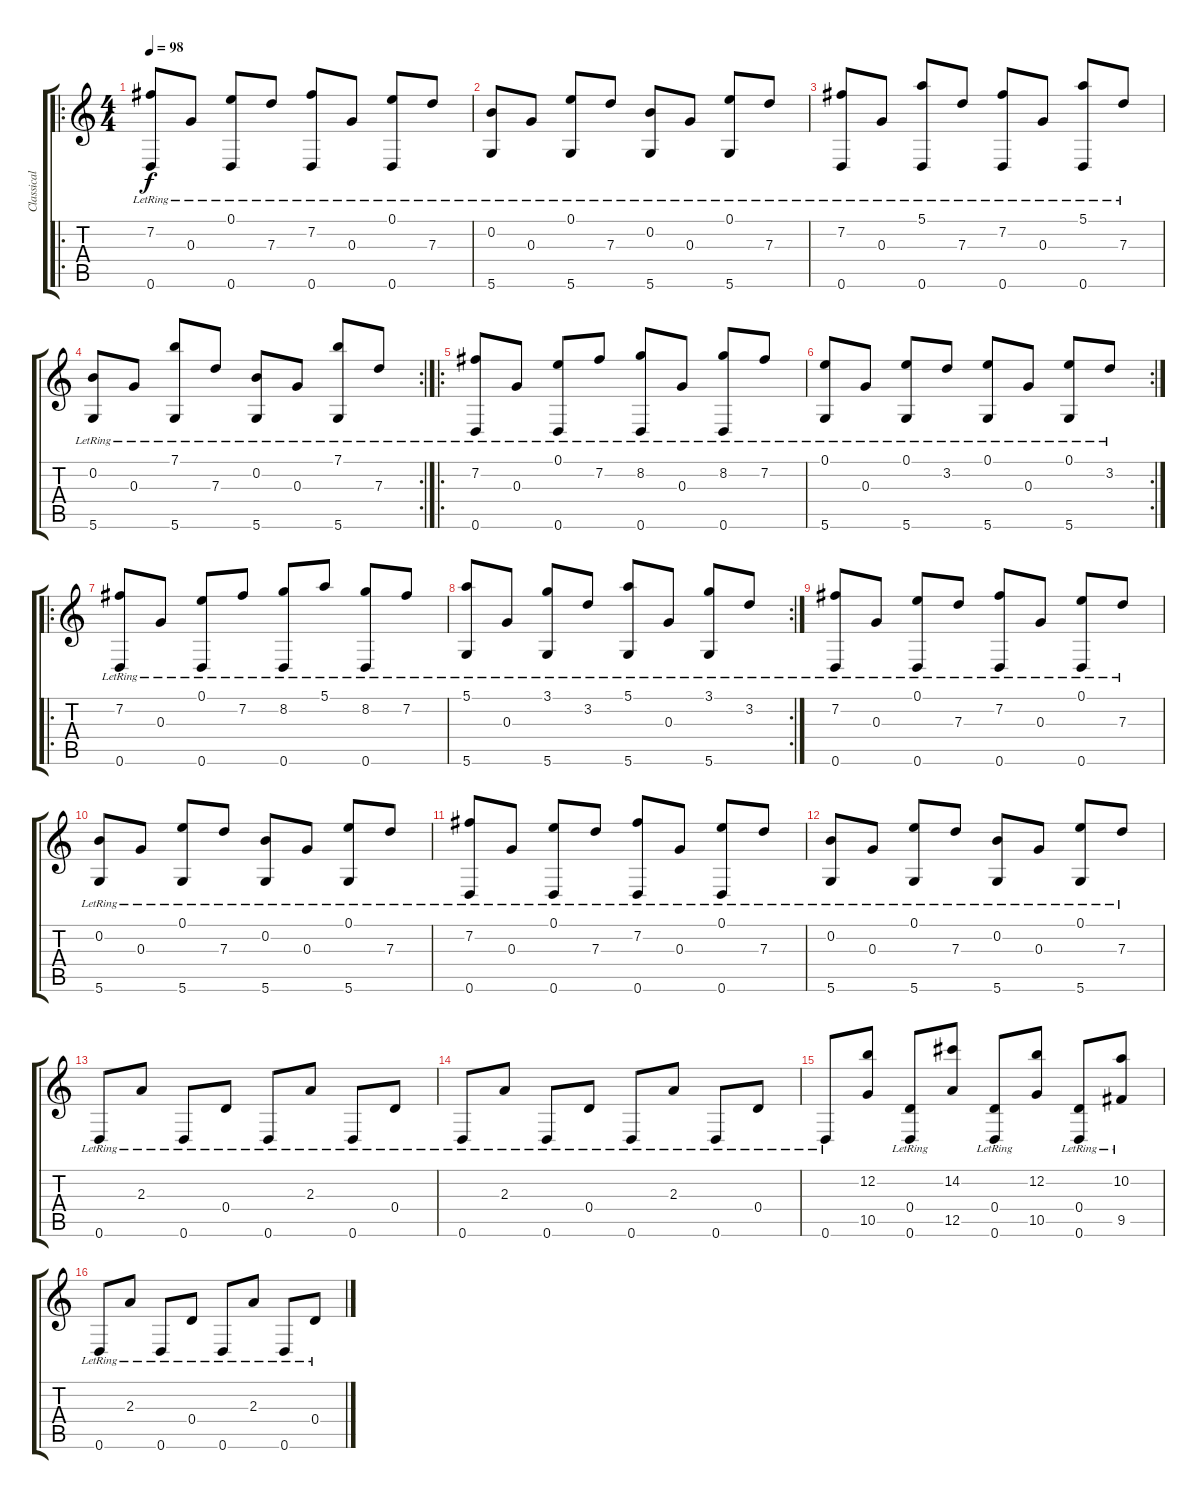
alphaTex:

\track ("Classical" "Classical") {instrument acousticguitarnylon}
\staff {score tabs}
\tuning (E4 B3 G3 D3 A2 D2) {hide}
\ro
\ts (4 4)
\tempo 98
\clef g2
\ks c
(7.2{lr} 0.6{lr}).8{dy f instrument acousticguitarnylon} 0.3{lr}.8 (0.1{lr} 0.6{lr}).8 7.3{lr}.8 (7.2{lr} 0.6{lr}).8 0.3{lr}.8 (0.1{lr} 0.6{lr}).8 7.3{lr}.8 |
(0.2{lr} 5.6{lr}).8 0.3{lr}.8 (0.1{lr} 5.6{lr}).8 7.3{lr}.8 (0.2{lr} 5.6{lr}).8 0.3{lr}.8 (0.1{lr} 5.6{lr}).8 7.3{lr}.8 |
(7.2{lr} 0.6{lr}).8 0.3{lr}.8 (5.1{lr} 0.6{lr}).8 7.3{lr}.8 (7.2{lr} 0.6{lr}).8 0.3{lr}.8 (5.1{lr} 0.6{lr}).8 7.3{lr}.8 |
\rc 2
(0.2{lr} 5.6{lr}).8 0.3{lr}.8 (7.1{lr} 5.6{lr}).8 7.3{lr}.8 (0.2{lr} 5.6{lr}).8 0.3{lr}.8 (7.1{lr} 5.6{lr}).8 7.3{lr}.8 |
\ro
(7.2{lr} 0.6{lr}).8 0.3{lr}.8 (0.1{lr} 0.6{lr}).8 7.2{lr}.8 (8.2{lr} 0.6{lr}).8 0.3{lr}.8 (8.2{lr} 0.6{lr}).8 7.2{lr}.8 |
\rc 2
(0.1{lr} 5.6{lr}).8 0.3{lr}.8 (0.1{lr} 5.6{lr}).8 3.2{lr}.8 (0.1{lr} 5.6{lr}).8 0.3{lr}.8 (0.1{lr} 5.6{lr}).8 3.2{lr}.8 |
\ro
(7.2{lr} 0.6{lr}).8 0.3{lr}.8 (0.1{lr} 0.6{lr}).8 7.2{lr}.8 (8.2{lr} 0.6{lr}).8 5.1{lr}.8 (8.2{lr} 0.6{lr}).8 7.2{lr}.8 |
\rc 2
(5.1{lr} 5.6{lr}).8 0.3{lr}.8 (3.1{lr} 5.6{lr}).8 3.2{lr}.8 (5.1{lr} 5.6{lr}).8 0.3{lr}.8 (3.1{lr} 5.6{lr}).8 3.2{lr}.8 |
(7.2{lr} 0.6{lr}).8 0.3{lr}.8 (0.1{lr} 0.6{lr}).8 7.3{lr}.8 (7.2{lr} 0.6{lr}).8 0.3{lr}.8 (0.1{lr} 0.6{lr}).8 7.3{lr}.8 |
(0.2{lr} 5.6{lr}).8 0.3{lr}.8 (0.1{lr} 5.6{lr}).8 7.3{lr}.8 (0.2{lr} 5.6{lr}).8 0.3{lr}.8 (0.1{lr} 5.6{lr}).8 7.3{lr}.8 |
(7.2{lr} 0.6{lr}).8 0.3{lr}.8 (0.1{lr} 0.6{lr}).8 7.3{lr}.8 (7.2{lr} 0.6{lr}).8 0.3{lr}.8 (0.1{lr} 0.6{lr}).8 7.3{lr}.8 |
(0.2{lr} 5.6{lr}).8 0.3{lr}.8 (0.1{lr} 5.6{lr}).8 7.3{lr}.8 (0.2{lr} 5.6{lr}).8 0.3{lr}.8 (0.1{lr} 5.6{lr}).8 7.3{lr}.8 |
0.6{lr}.8 2.3{lr}.8 0.6{lr}.8 0.4{lr}.8 0.6{lr}.8 2.3{lr}.8 0.6{lr}.8 0.4{lr}.8 |
0.6{lr}.8 2.3{lr}.8 0.6{lr}.8 0.4{lr}.8 0.6{lr}.8 2.3{lr}.8 0.6{lr}.8 0.4{lr}.8 |
0.6{lr}.8 (12.2 10.5).8 (0.4{lr} 0.6{lr}).8 (14.2 12.5).8 (0.4{lr} 0.6{lr}).8 (12.2 10.5).8 (0.4{lr} 0.6{lr}).8 (10.2{lr} 9.5{lr}).8 |
0.6{lr}.8 2.3{lr}.8 0.6{lr}.8 0.4{lr}.8 0.6{lr}.8 2.3{lr}.8 0.6{lr}.8 0.4{lr}.8
